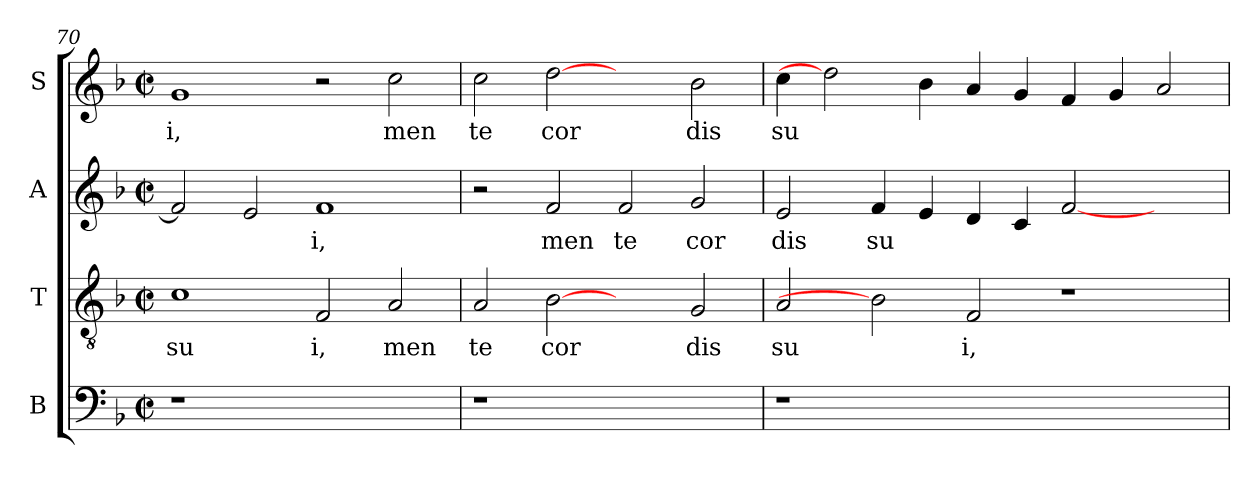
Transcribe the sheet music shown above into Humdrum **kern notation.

**kern	**kern	**text	**kern	**text	**kern	**text
*part4	*part3	*part3	*part2	*part2	*part1	*part1
*staff4	*staff3	*staff3	*staff2	*staff2	*staff1	*staff1
*I"B	*I"T	*	*I"A	*	*I"S	*
*I'B	*I'T	*	*I'A	*	*I'S	*
*clefF4	*clefGv2	*	*clefG2	*	*clefG2	*
*k[b-]	*k[b-]	*	*k[b-]	*	*k[b-]	*
*F:	*F:	*	*F:	*	*F:	*
*M2/2	*M2/2	*	*M2/2	*	*M2/2	*
*met(c|)	*met(c|)	*	*met(c|)	*	*met(c|)	*
=70	=70	=70	=70	=70	=70	=70
!	!	!LO:LY:b:cj	!	!LO:LY:b:cj	!	!LO:LY:b:cj
1r	1c	su	2f/]	.	1g	i,
!	!	!	!	!LO:LY:b:cj	!	!
.	.	.	2e/	.	.	.
!	!	!LO:LY:b:cj	!	!LO:LY:b:cj	!	!
1ryy	2F/	i,	1f	i,	2r	.
!	!	!LO:LY:b:cj	!	!	!	!LO:LY:b:cj
.	2A/	men	.	.	2cc\	men
=71	=71	=71	=71	=71	=71	=71
!	!	!LO:LY:b:cj	!	!	!	!LO:LY:b:cj
1r	2A/	te	2r	.	2cc\	te
!	!	!LO:LY:b:cj	!	!LO:LY:b:cj	!	!LO:LY:b:cj
.	[2B-	cor	2f/	men	[2dd	cor
!	!	!	!	!LO:LY:b:cj	!	!
1ryy	2ryy	.	2f/	te	2ryy	.
!	!	!LO:LY:b:cj	!	!LO:LY:b:cj	!	!LO:LY:b:cj
.	2G/	dis	2g/	cor	2b-\	dis
=72	=72	=72	=72	=72	=72	=72
!	!	!LO:LY:b:cj	!	!LO:LY:b:cj	!	!LO:LY:b:cj
1r	2A/	su	2e/	dis	4cc\	su
.	.	.	.	.	2dd]	.
!	!	!	!	!LO:LY:b:cj	!	!
.	2B-]	.	4f/	su	.	.
!	!	!	!	!LO:LY:b:cj	!	!LO:LY:b:cj
.	.	.	4e/	.	4b-\	.
!	!	!LO:LY:b:cj	!	!LO:LY:b:cj	!	!LO:LY:b:cj
1.ryy	2F/	i,	4d/	.	4a/	.
!	!	!	!	!LO:LY:b:cj	!	!LO:LY:b:cj
.	.	.	4c/	.	4g/	.
!	!	!	!	!LO:LY:b:cj	!	!LO:LY:b:cj
.	1r	.	[<2f/	.	4f/	.
!	!	!	!	!	!	!LO:LY:b:cj
.	.	.	.	.	4g/	.
!	!	!	!	!	!	!LO:LY:b:cj
.	.	.	2ryy	.	2a/	.
=	=	=	=	=	=	=
*-	*-	*-	*-	*-	*-	*-
